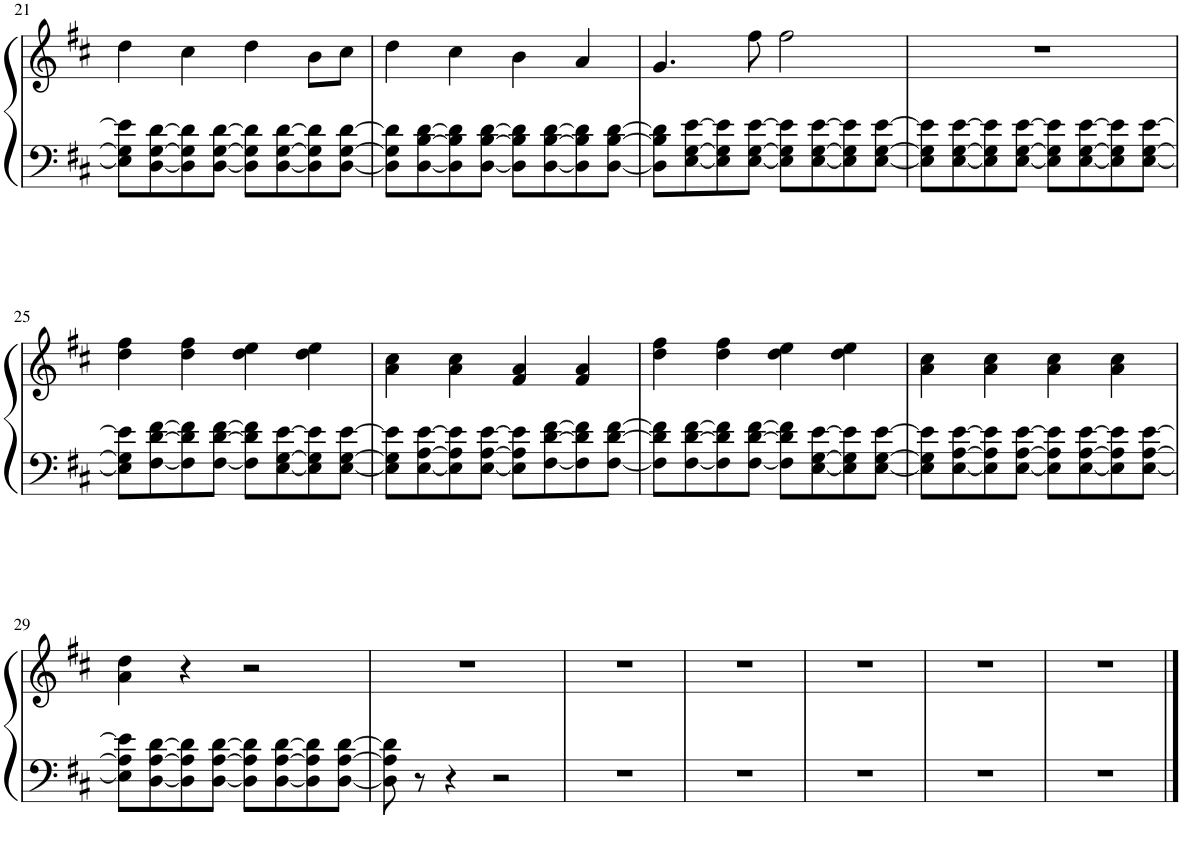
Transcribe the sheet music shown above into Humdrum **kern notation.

**kern	**kern
*part1	*part1
*staff2	*staff1
*I"Piano	*
*I'Pno.	*
!!LO:PB:g=z
*clefF4	*clefG2
*k[f#c#]	*k[f#c#]
*M4/4	*M4/4
=21	=21
8E\] 8G\] 8e\]L	4dd\
[8D\ [8G\ [8d\	.
8D\] 8G\] 8d\]	4cc#\
[8D\ [8G\ [8d\J	.
8D\] 8G\] 8d\]L	4dd\
[8D\ [8G\ [8d\	.
8D\] 8G\] 8d\]	8b\L
[8D\ [8G\ [8d\J	8cc#\J
=22	=22
8D\] 8G\] 8d\]L	4dd\
[8D\ [8B\ [8d\	.
8D\] 8B\] 8d\]	4cc#\
[8D\ [8B\ [8d\J	.
8D\] 8B\] 8d\]L	4b\
[8D\ [8B\ [8d\	.
8D\] 8B\] 8d\]	4a/
[8D\ [8B\ [8d\J	.
=23	=23
8D\] 8B\] 8d\]L	4.g/
[8E\ [8G\ [8e\	.
8E\] 8G\] 8e\]	.
[8E\ [8G\ [8e\J	8ff#\
8E\] 8G\] 8e\]L	2ff#\
[8E\ [8G\ [8e\	.
8E\] 8G\] 8e\]	.
[8E\ [8G\ [8e\J	.
=24	=24
8E\] 8G\] 8e\]L	1r
[8E\ [8G\ [8e\	.
8E\] 8G\] 8e\]	.
[8E\ [8G\ [8e\J	.
8E\] 8G\] 8e\]L	.
[8E\ [8G\ [8e\	.
8E\] 8G\] 8e\]	.
[8E\ [8G\ [8e\J	.
!!LO:LB:g=z
=25	=25
8E\] 8G\] 8e\]L	4dd\ 4ff#\
[8F#\ [8d\ [8f#\	.
8F#\] 8d\] 8f#\]	4dd\ 4ff#\
[8F#\ [8d\ [8f#\J	.
8F#\] 8d\] 8f#\]L	4dd\ 4ee\
[8E\ [8G\ [8e\	.
8E\] 8G\] 8e\]	4dd\ 4ee\
[8E\ [8G\ [8e\J	.
=26	=26
8E\] 8G\] 8e\]L	4a\ 4cc#\
[8E\ [8A\ [8e\	.
8E\] 8A\] 8e\]	4a\ 4cc#\
[8E\ [8A\ [8e\J	.
8E\] 8A\] 8e\]L	4f#/ 4a/
[8F#\ [8d\ [8f#\	.
8F#\] 8d\] 8f#\]	4f#/ 4a/
[8F#\ [8d\ [8f#\J	.
=27	=27
8F#\] 8d\] 8f#\]L	4dd\ 4ff#\
[8F#\ [8d\ [8f#\	.
8F#\] 8d\] 8f#\]	4dd\ 4ff#\
[8F#\ [8d\ [8f#\J	.
8F#\] 8d\] 8f#\]L	4dd\ 4ee\
[8E\ [8G\ [8e\	.
8E\] 8G\] 8e\]	4dd\ 4ee\
[8E\ [8G\ [8e\J	.
=28	=28
8E\] 8G\] 8e\]L	4a\ 4cc#\
[8E\ [8A\ [8e\	.
8E\] 8A\] 8e\]	4a\ 4cc#\
[8E\ [8A\ [8e\J	.
8E\] 8A\] 8e\]L	4a\ 4cc#\
[8E\ [8A\ [8e\	.
8E\] 8A\] 8e\]	4a\ 4cc#\
[8E\ [8A\ [8e\J	.
!!LO:LB:g=z
=29	=29
8E\] 8A\] 8e\]L	4a\ 4dd\
[8D\ [8A\ [8d\	.
8D\] 8A\] 8d\]	4r
[8D\ [8A\ [8d\J	.
8D\] 8A\] 8d\]L	2r
[8D\ [8A\ [8d\	.
8D\] 8A\] 8d\]	.
[8D\ [8A\ [8d\J	.
=30	=30
8D\] 8A\] 8d\]	1r
8r	.
4r	.
2r	.
=31	=31
1r	1r
=32	=32
1r	1r
=33	=33
1r	1r
=34	=34
1r	1r
=35	=35
1r	1r
==	==
*-	*-
